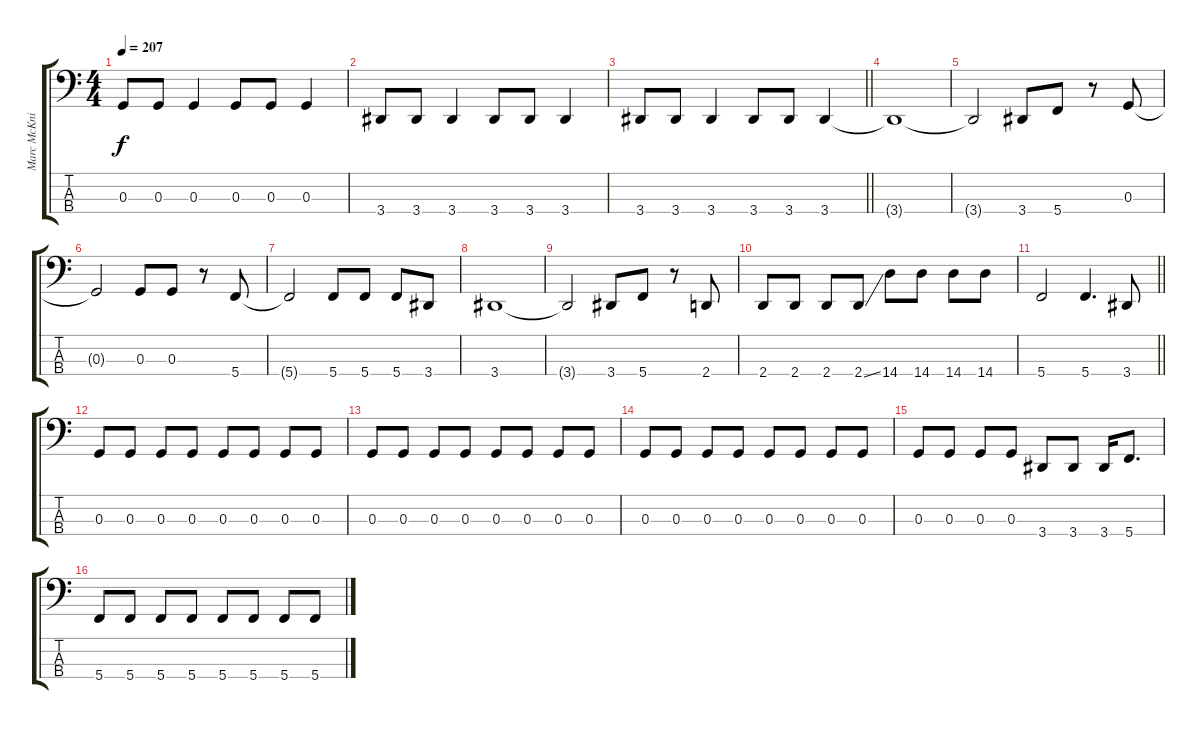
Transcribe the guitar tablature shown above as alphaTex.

\track ("Marc McKnight" "Marc McKni") {instrument electricbasspick}
\staff {score tabs}
\tuning (F2 C2 G1 C1) {hide}
\ts (4 4)
\tempo 207
\clef f4
\ks c
0.3.8{dy f} 0.3.8 0.3.4 0.3.8 0.3.8 0.3.4 |
3.4.8 3.4.8 3.4.4 3.4.8 3.4.8 3.4.4 |
\barLineRight lightlight
3.4.8 3.4.8 3.4.4 3.4.8 3.4.8 3.4.4 |
3.4{t}.1 |
3.4{t}.2 3.4.8 5.4.8 r.8 0.3.8 |
0.3{t}.2 0.3.8 0.3.8 r.8 5.4.8 |
5.4{t}.2 5.4.8 5.4.8 5.4.8 3.4.8 |
3.4.1 |
3.4{t}.2 3.4.8 5.4.8 r.8 2.4.8 |
2.4.8 2.4.8 2.4.8 2.4{ss}.8 14.4.8 14.4.8 14.4.8 14.4.8 |
\barLineRight lightlight
5.4.2 5.4.4{d} 3.4.8 |
0.3.8 0.3.8 0.3.8 0.3.8 0.3.8 0.3.8 0.3.8 0.3.8 |
0.3.8 0.3.8 0.3.8 0.3.8 0.3.8 0.3.8 0.3.8 0.3.8 |
0.3.8 0.3.8 0.3.8 0.3.8 0.3.8 0.3.8 0.3.8 0.3.8 |
0.3.8 0.3.8 0.3.8 0.3.8 3.4.8 3.4.8 3.4.16 5.4.8{d} |
5.4.8 5.4.8 5.4.8 5.4.8 5.4.8 5.4.8 5.4.8 5.4.8
